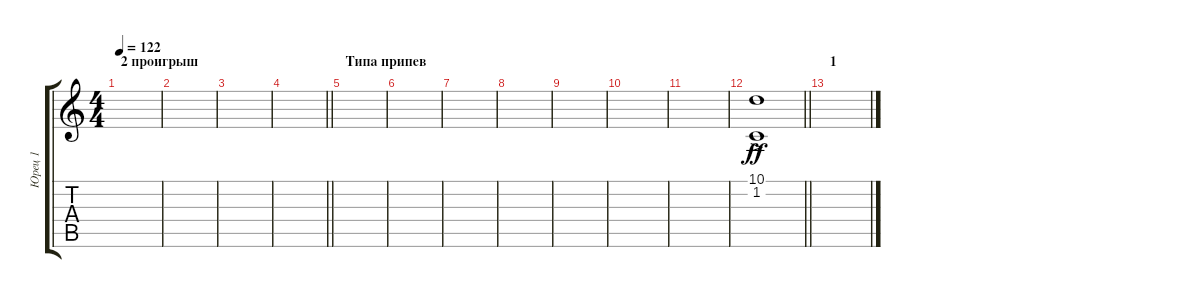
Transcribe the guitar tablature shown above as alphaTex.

\track ("Юрец 1" "Юрец 1") {instrument seashore}
\staff {score tabs}
\tuning (E4 B3 G3 D3 A2 E2) {hide}
\ts (4 4)
\section ("" "2 проигрыш")
\tempo 122
\clef g2
\ks c
|
|
|
\barLineRight lightlight
|
\section ("" "Типа припев")
|
|
|
|
|
|
|
\barLineRight lightlight
(10.1{ac} 1.2).1{dy ff volume 8} |
\section ("" "1")
